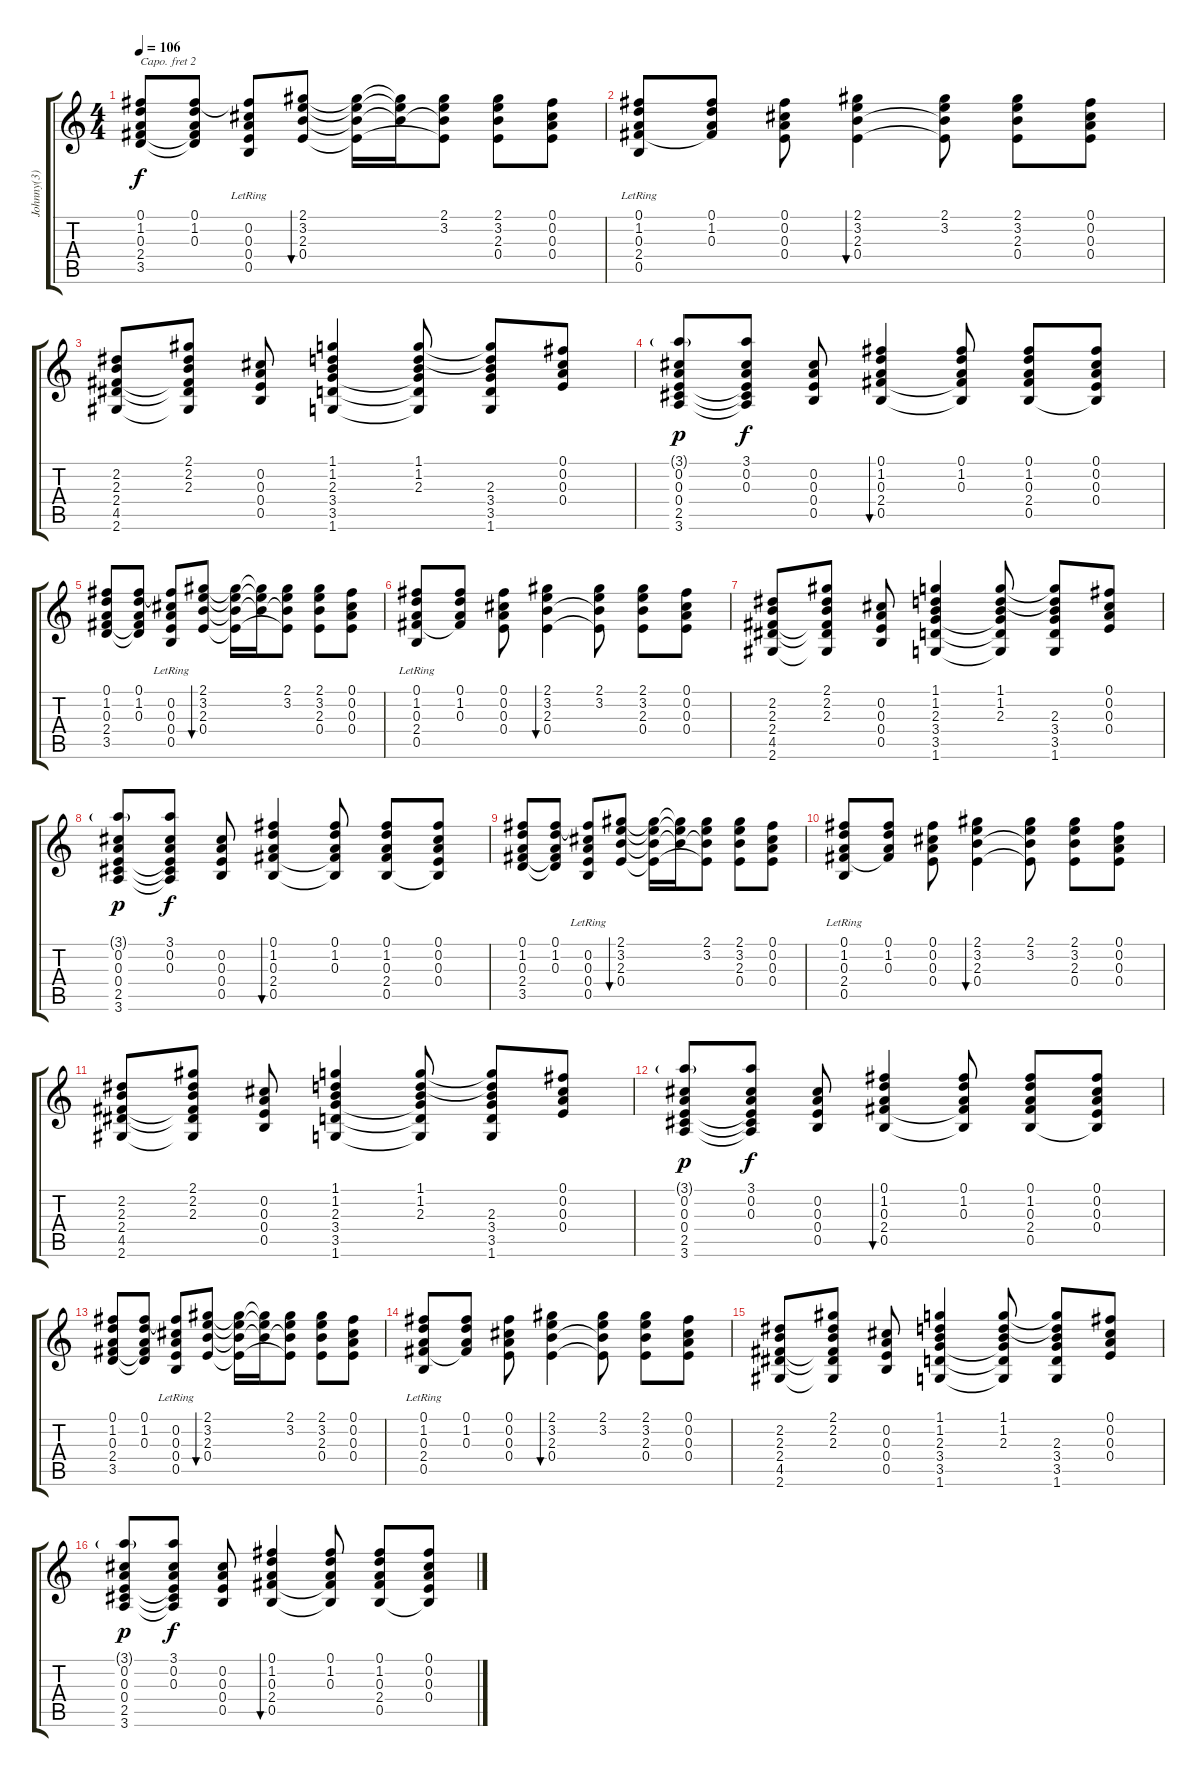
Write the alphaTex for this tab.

\track ("Johnny(3)" "Johnny(3)") {instrument acousticguitarsteel}
\staff {score tabs}
\capo 2
\tuning (E4 B3 G3 D3 A2 E2) {hide}
\ts (4 4)
\tempo 106
\clef g2
\ks c
(0.1 1.2 0.3 2.4 3.5).8{dy f} (0.1 1.2 0.3 2.4{t} 3.5{t}).8 (0.1{t} 0.2 0.3 0.4 0.5{lr}).8 (2.1 3.2 2.3 0.4).8{bu 60} (2.1{t} 3.2{t} 2.3{t} 0.4{t}).16 (2.1{t} 3.2{t} 2.3{t}).16 (2.1 3.2 2.3{t} 0.4{t}).8 (2.1 3.2 2.3 0.4).8 (0.1 0.2 0.3 0.4).8 |
(0.1 1.2 0.3 2.4 0.5{lr}).8 (0.1 1.2 0.3 2.4{t}).8 (0.1 0.2 0.3 0.4).8 (2.1 3.2 2.3 0.4).4{bu 60} (2.1 3.2 2.3{t} 0.4{t}).8 (2.1 3.2 2.3 0.4).8 (0.1 0.2 0.3 0.4).8 |
(2.2 2.3 2.4 4.5 2.6).8 (2.1 2.2 2.3 2.4{t} 4.5{t} 2.6{t}).8 (0.2 0.3 0.4 0.5).8 (1.1 1.2 2.3 3.4 3.5 1.6).4 (1.1 1.2 2.3 3.4{t} 3.5{t} 1.6{t}).8 (1.1{t} 1.2{t} 2.3 3.4 3.5 1.6).8 (0.1 0.2 0.3 0.4).8 |
(3.1{g} 0.2 0.3 0.4 2.5 3.6).8{dy p} (3.1 0.2 0.3 0.4{t} 2.5{t} 3.6{t}).8{dy f} (0.2 0.3 0.4 0.5).8 (0.1 1.2 0.3 2.4 0.5).4{bu 60} (0.1 1.2 0.3 2.4{t} 0.5{t}).8 (0.1 1.2 0.3 2.4 0.5).8 (0.1 0.2 0.3 0.4 0.5{t}).8 |
(0.1 1.2 0.3 2.4 3.5).8 (0.1 1.2 0.3 2.4{t} 3.5{t}).8 (0.1{t} 0.2 0.3 0.4 0.5{lr}).8 (2.1 3.2 2.3 0.4).8{bu 60} (2.1{t} 3.2{t} 2.3{t} 0.4{t}).16 (2.1{t} 3.2{t} 2.3{t}).16 (2.1 3.2 2.3{t} 0.4{t}).8 (2.1 3.2 2.3 0.4).8 (0.1 0.2 0.3 0.4).8 |
(0.1 1.2 0.3 2.4 0.5{lr}).8 (0.1 1.2 0.3 2.4{t}).8 (0.1 0.2 0.3 0.4).8 (2.1 3.2 2.3 0.4).4{bu 60} (2.1 3.2 2.3{t} 0.4{t}).8 (2.1 3.2 2.3 0.4).8 (0.1 0.2 0.3 0.4).8 |
(2.2 2.3 2.4 4.5 2.6).8 (2.1 2.2 2.3 2.4{t} 4.5{t} 2.6{t}).8 (0.2 0.3 0.4 0.5).8 (1.1 1.2 2.3 3.4 3.5 1.6).4 (1.1 1.2 2.3 3.4{t} 3.5{t} 1.6{t}).8 (1.1{t} 1.2{t} 2.3 3.4 3.5 1.6).8 (0.1 0.2 0.3 0.4).8 |
(3.1{g} 0.2 0.3 0.4 2.5 3.6).8{dy p} (3.1 0.2 0.3 0.4{t} 2.5{t} 3.6{t}).8{dy f} (0.2 0.3 0.4 0.5).8 (0.1 1.2 0.3 2.4 0.5).4{bu 60} (0.1 1.2 0.3 2.4{t} 0.5{t}).8 (0.1 1.2 0.3 2.4 0.5).8 (0.1 0.2 0.3 0.4 0.5{t}).8 |
(0.1 1.2 0.3 2.4 3.5).8 (0.1 1.2 0.3 2.4{t} 3.5{t}).8 (0.1{t} 0.2 0.3 0.4 0.5{lr}).8 (2.1 3.2 2.3 0.4).8{bu 60} (2.1{t} 3.2{t} 2.3{t} 0.4{t}).16 (2.1{t} 3.2{t} 2.3{t}).16 (2.1 3.2 2.3{t} 0.4{t}).8 (2.1 3.2 2.3 0.4).8 (0.1 0.2 0.3 0.4).8 |
(0.1 1.2 0.3 2.4 0.5{lr}).8 (0.1 1.2 0.3 2.4{t}).8 (0.1 0.2 0.3 0.4).8 (2.1 3.2 2.3 0.4).4{bu 60} (2.1 3.2 2.3{t} 0.4{t}).8 (2.1 3.2 2.3 0.4).8 (0.1 0.2 0.3 0.4).8 |
(2.2 2.3 2.4 4.5 2.6).8 (2.1 2.2 2.3 2.4{t} 4.5{t} 2.6{t}).8 (0.2 0.3 0.4 0.5).8 (1.1 1.2 2.3 3.4 3.5 1.6).4 (1.1 1.2 2.3 3.4{t} 3.5{t} 1.6{t}).8 (1.1{t} 1.2{t} 2.3 3.4 3.5 1.6).8 (0.1 0.2 0.3 0.4).8 |
(3.1{g} 0.2 0.3 0.4 2.5 3.6).8{dy p} (3.1 0.2 0.3 0.4{t} 2.5{t} 3.6{t}).8{dy f} (0.2 0.3 0.4 0.5).8 (0.1 1.2 0.3 2.4 0.5).4{bu 60} (0.1 1.2 0.3 2.4{t} 0.5{t}).8 (0.1 1.2 0.3 2.4 0.5).8 (0.1 0.2 0.3 0.4 0.5{t}).8 |
(0.1 1.2 0.3 2.4 3.5).8 (0.1 1.2 0.3 2.4{t} 3.5{t}).8 (0.1{t} 0.2 0.3 0.4 0.5{lr}).8 (2.1 3.2 2.3 0.4).8{bu 60} (2.1{t} 3.2{t} 2.3{t} 0.4{t}).16 (2.1{t} 3.2{t} 2.3{t}).16 (2.1 3.2 2.3{t} 0.4{t}).8 (2.1 3.2 2.3 0.4).8 (0.1 0.2 0.3 0.4).8 |
(0.1 1.2 0.3 2.4 0.5{lr}).8 (0.1 1.2 0.3 2.4{t}).8 (0.1 0.2 0.3 0.4).8 (2.1 3.2 2.3 0.4).4{bu 60} (2.1 3.2 2.3{t} 0.4{t}).8 (2.1 3.2 2.3 0.4).8 (0.1 0.2 0.3 0.4).8 |
(2.2 2.3 2.4 4.5 2.6).8 (2.1 2.2 2.3 2.4{t} 4.5{t} 2.6{t}).8 (0.2 0.3 0.4 0.5).8 (1.1 1.2 2.3 3.4 3.5 1.6).4 (1.1 1.2 2.3 3.4{t} 3.5{t} 1.6{t}).8 (1.1{t} 1.2{t} 2.3 3.4 3.5 1.6).8 (0.1 0.2 0.3 0.4).8 |
(3.1{g} 0.2 0.3 0.4 2.5 3.6).8{dy p} (3.1 0.2 0.3 0.4{t} 2.5{t} 3.6{t}).8{dy f} (0.2 0.3 0.4 0.5).8 (0.1 1.2 0.3 2.4 0.5).4{bu 60} (0.1 1.2 0.3 2.4{t} 0.5{t}).8 (0.1 1.2 0.3 2.4 0.5).8 (0.1 0.2 0.3 0.4 0.5{t}).8
